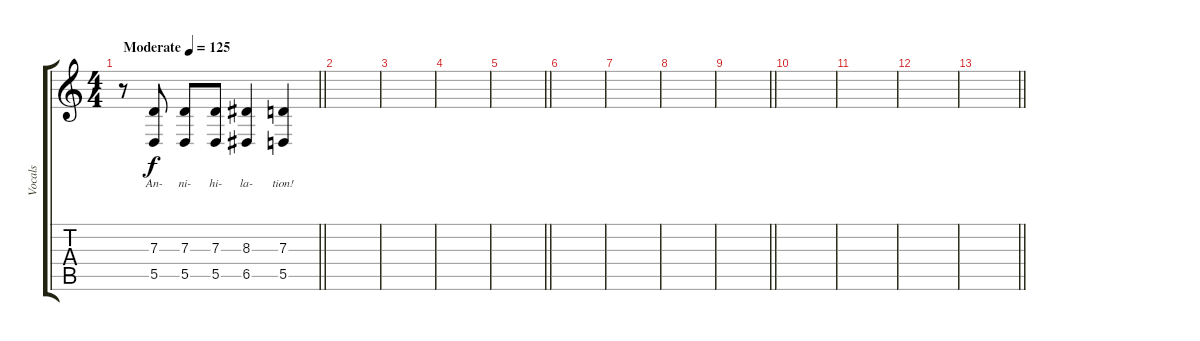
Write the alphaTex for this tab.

\track ("Vocals" "Vocals") {instrument oboe}
\staff {score tabs}
\tuning (E4 B3 G3 D3 A2 D2) {hide}
\ts (4 4)
\tempo (125 "Moderate")
\clef g2
\barLineRight lightlight
\ks c
r.8{dy f instrument oboe} (7.3 5.5).8{lyrics (0 "An-") lyrics (1 "") lyrics (2 "") lyrics (3 "") lyrics (4 "")} (7.3 5.5).8{lyrics (0 "ni-") lyrics (1 "") lyrics (2 "") lyrics (3 "") lyrics (4 "")} (7.3 5.5).8{lyrics (0 "hi-") lyrics (1 "") lyrics (2 "") lyrics (3 "") lyrics (4 "")} (8.3 6.5).4{lyrics (0 "la-") lyrics (1 "") lyrics (2 "") lyrics (3 "") lyrics (4 "")} (7.3 5.5).4{lyrics (0 "tion!") lyrics (1 "") lyrics (2 "") lyrics (3 "") lyrics (4 "")} |
|
|
|
\barLineRight lightlight
|
|
|
|
\barLineRight lightlight
|
|
|
|
\barLineRight lightlight
